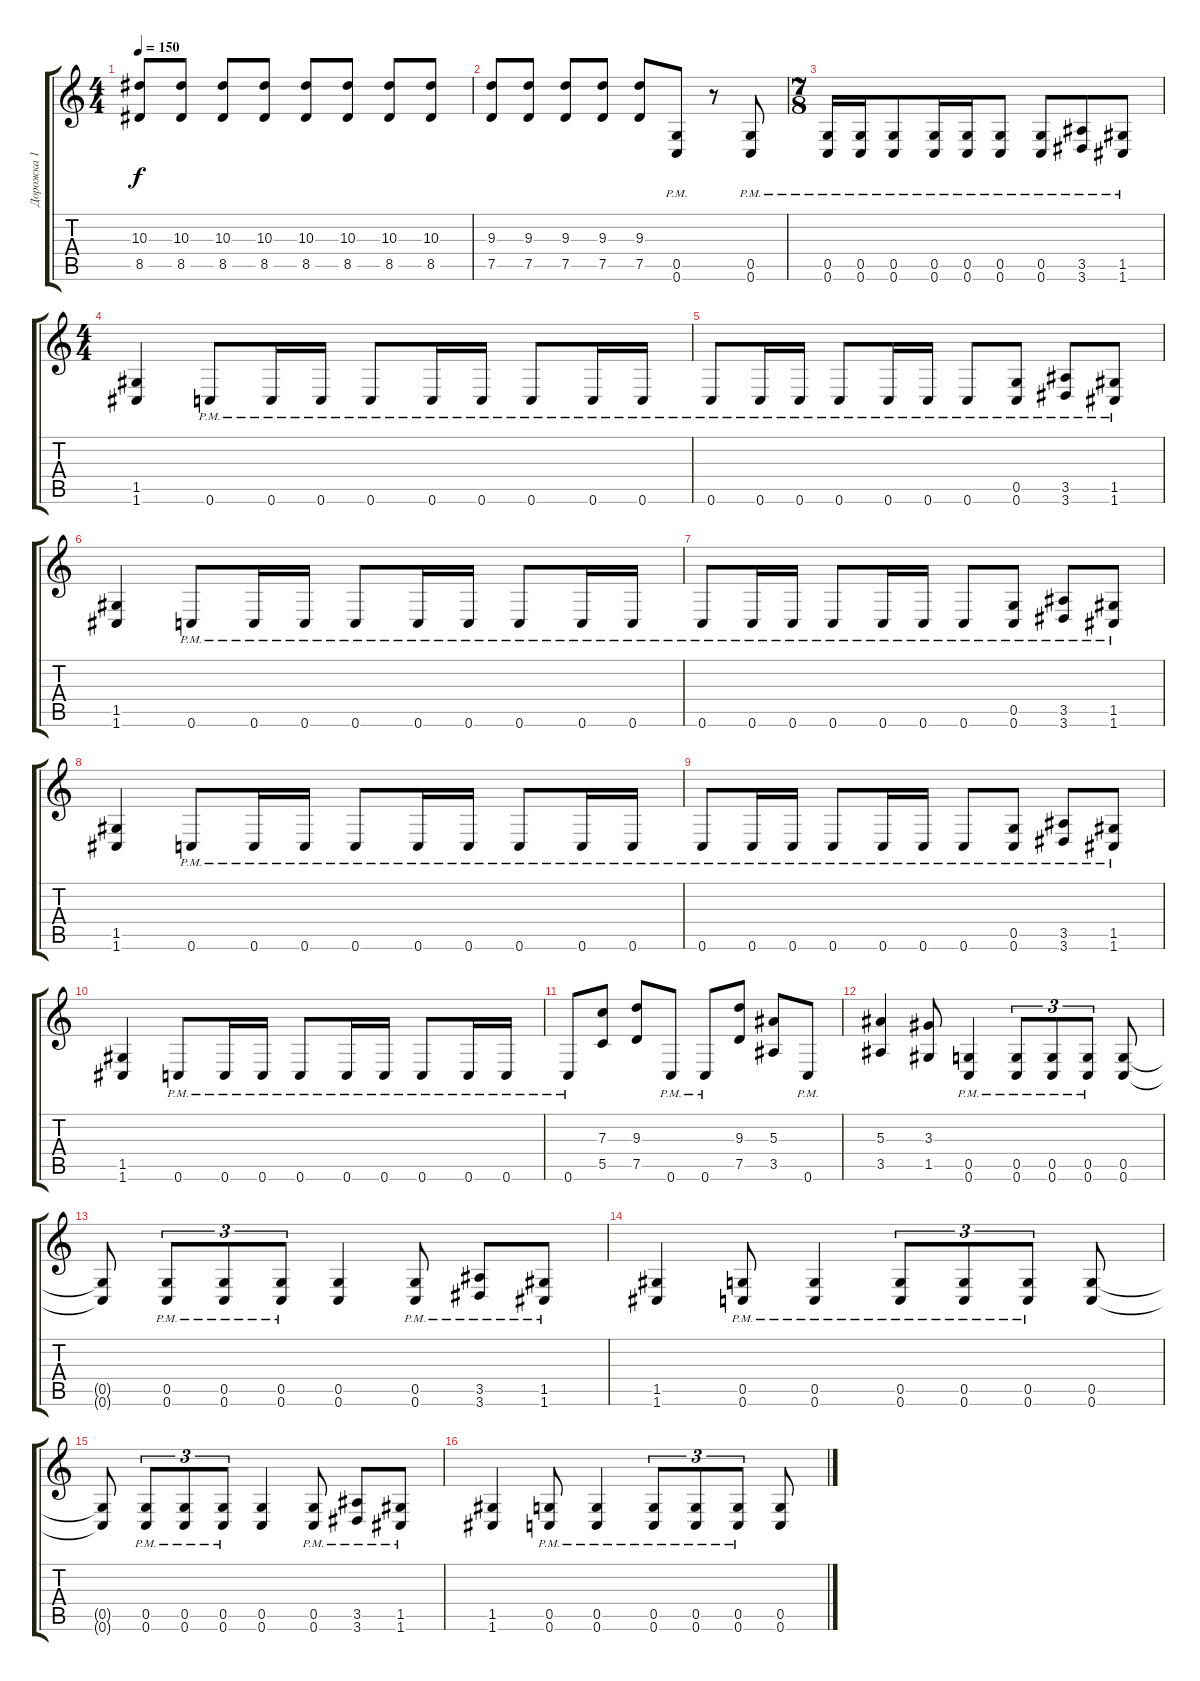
\track ("Дорожка 1" "Дорожка 1") {instrument distortionguitar}
\staff {score tabs}
\tuning (D4 A3 F3 C3 G2 C2) {hide}
\ts (4 4)
\tempo 150
\clef g2
\ks c
(10.3 8.5).8{dy f} (10.3 8.5).8 (10.3 8.5).8 (10.3 8.5).8 (10.3 8.5).8 (10.3 8.5).8 (10.3 8.5).8 (10.3 8.5).8 |
(9.3 7.5).8 (9.3 7.5).8 (9.3 7.5).8 (9.3 7.5).8 (9.3 7.5).8 (0.5{pm} 0.6{pm}).8 r.8 (0.5{pm} 0.6{pm}).8 |
\ts (7 8)
(0.5{pm} 0.6{pm}).16 (0.5{pm} 0.6{pm}).16 (0.5{pm} 0.6{pm}).8 (0.5{pm} 0.6{pm}).16 (0.5{pm} 0.6{pm}).16 (0.5{pm} 0.6{pm}).8 (0.5{pm} 0.6{pm}).8 (3.5{pm} 3.6{pm}).8 (1.5{pm} 1.6{pm}).8 |
\ts (4 4)
(1.5 1.6).4 0.6{pm}.8 0.6{pm}.16 0.6{pm}.16 0.6{pm}.8 0.6{pm}.16 0.6{pm}.16 0.6{pm}.8 0.6{pm}.16 0.6{pm}.16 |
0.6{pm}.8 0.6{pm}.16 0.6{pm}.16 0.6{pm}.8 0.6{pm}.16 0.6{pm}.16 0.6{pm}.8 (0.5{pm} 0.6{pm}).8 (3.5{pm} 3.6{pm}).8 (1.5{pm} 1.6{pm}).8 |
(1.5 1.6).4 0.6{pm}.8 0.6{pm}.16 0.6{pm}.16 0.6{pm}.8 0.6{pm}.16 0.6{pm}.16 0.6{pm}.8 0.6{pm}.16 0.6{pm}.16 |
0.6{pm}.8 0.6{pm}.16 0.6{pm}.16 0.6{pm}.8 0.6{pm}.16 0.6{pm}.16 0.6{pm}.8 (0.5{pm} 0.6{pm}).8 (3.5{pm} 3.6{pm}).8 (1.5{pm} 1.6{pm}).8 |
(1.5 1.6).4 0.6{pm}.8 0.6{pm}.16 0.6{pm}.16 0.6{pm}.8 0.6{pm}.16 0.6{pm}.16 0.6{pm}.8 0.6{pm}.16 0.6{pm}.16 |
0.6{pm}.8 0.6{pm}.16 0.6{pm}.16 0.6{pm}.8 0.6{pm}.16 0.6{pm}.16 0.6{pm}.8 (0.5{pm} 0.6{pm}).8 (3.5{pm} 3.6{pm}).8 (1.5{pm} 1.6{pm}).8 |
(1.5 1.6).4 0.6{pm}.8 0.6{pm}.16 0.6{pm}.16 0.6{pm}.8 0.6{pm}.16 0.6{pm}.16 0.6{pm}.8 0.6{pm}.16 0.6{pm}.16 |
0.6{pm}.8 (7.3 5.5).8 (9.3 7.5).8 0.6{pm}.8 0.6{pm}.8 (9.3 7.5).8 (5.3 3.5).8 0.6{pm}.8 |
(5.3 3.5).4 (3.3 1.5).8 (0.5{pm} 0.6{pm}).4 (0.5{pm} 0.6{pm}).8{tu (3 2)} (0.5{pm} 0.6{pm}).8{tu (3 2)} (0.5{pm} 0.6{pm}).8{tu (3 2)} (0.5 0.6).8 |
(0.5{t} 0.6{t}).8 (0.5{pm} 0.6{pm}).8{tu (3 2)} (0.5{pm} 0.6{pm}).8{tu (3 2)} (0.5{pm} 0.6{pm}).8{tu (3 2)} (0.5 0.6).4 (0.5{pm} 0.6{pm}).8 (3.5{pm} 3.6{pm}).8 (1.5{pm} 1.6{pm}).8 |
(1.5 1.6).4 (0.5{pm} 0.6{pm}).8 (0.5{pm} 0.6{pm}).4 (0.5{pm} 0.6{pm}).8{tu (3 2)} (0.5{pm} 0.6{pm}).8{tu (3 2)} (0.5{pm} 0.6{pm}).8{tu (3 2)} (0.5 0.6).8 |
(0.5{t} 0.6{t}).8 (0.5{pm} 0.6{pm}).8{tu (3 2)} (0.5{pm} 0.6{pm}).8{tu (3 2)} (0.5{pm} 0.6{pm}).8{tu (3 2)} (0.5 0.6).4 (0.5{pm} 0.6{pm}).8 (3.5{pm} 3.6{pm}).8 (1.5{pm} 1.6{pm}).8 |
(1.5 1.6).4 (0.5{pm} 0.6{pm}).8 (0.5{pm} 0.6{pm}).4 (0.5{pm} 0.6{pm}).8{tu (3 2)} (0.5{pm} 0.6{pm}).8{tu (3 2)} (0.5{pm} 0.6{pm}).8{tu (3 2)} (0.5 0.6).8
